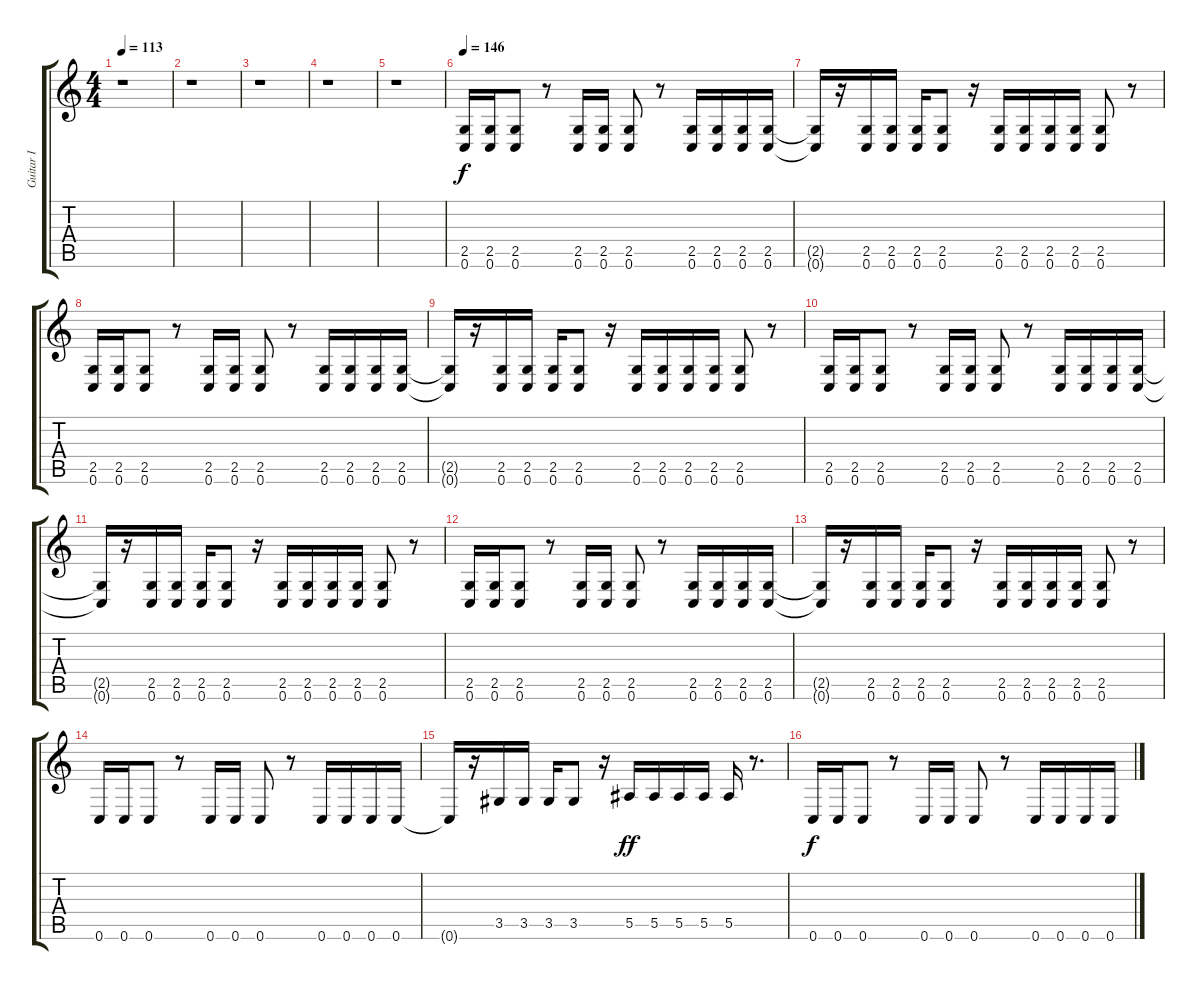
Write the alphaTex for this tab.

\track ("Guitar I" "Guitar I") {instrument distortionguitar}
\staff {score tabs}
\tuning (C4 G3 Eb3 Bb2 F2 C2) {hide}
\ts (4 4)
\tempo 113
\clef g2
\ks c
r.1{dy f} |
r.1 |
r.1 |
r.1 |
r.1 |
\tempo 146
(2.5 0.6).16 (2.5 0.6).16 (2.5 0.6).8 r.8 (2.5 0.6).16 (2.5 0.6).16 (2.5 0.6).8 r.8 (2.5 0.6).16 (2.5 0.6).16 (2.5 0.6).16 (2.5 0.6).16 |
(2.5{t} 0.6{t}).16 r.16 (2.5 0.6).16 (2.5 0.6).16 (2.5 0.6).16 (2.5 0.6).8 r.16 (2.5 0.6).16 (2.5 0.6).16 (2.5 0.6).16 (2.5 0.6).16 (2.5 0.6).8 r.8 |
(2.5 0.6).16 (2.5 0.6).16 (2.5 0.6).8 r.8 (2.5 0.6).16 (2.5 0.6).16 (2.5 0.6).8 r.8 (2.5 0.6).16 (2.5 0.6).16 (2.5 0.6).16 (2.5 0.6).16 |
(2.5{t} 0.6{t}).16 r.16 (2.5 0.6).16 (2.5 0.6).16 (2.5 0.6).16 (2.5 0.6).8 r.16 (2.5 0.6).16 (2.5 0.6).16 (2.5 0.6).16 (2.5 0.6).16 (2.5 0.6).8 r.8 |
(2.5 0.6).16 (2.5 0.6).16 (2.5 0.6).8 r.8 (2.5 0.6).16 (2.5 0.6).16 (2.5 0.6).8 r.8 (2.5 0.6).16 (2.5 0.6).16 (2.5 0.6).16 (2.5 0.6).16 |
(2.5{t} 0.6{t}).16 r.16 (2.5 0.6).16 (2.5 0.6).16 (2.5 0.6).16 (2.5 0.6).8 r.16 (2.5 0.6).16 (2.5 0.6).16 (2.5 0.6).16 (2.5 0.6).16 (2.5 0.6).8 r.8 |
(2.5 0.6).16 (2.5 0.6).16 (2.5 0.6).8 r.8 (2.5 0.6).16 (2.5 0.6).16 (2.5 0.6).8 r.8 (2.5 0.6).16 (2.5 0.6).16 (2.5 0.6).16 (2.5 0.6).16 |
(2.5{t} 0.6{t}).16 r.16 (2.5 0.6).16 (2.5 0.6).16 (2.5 0.6).16 (2.5 0.6).8 r.16 (2.5 0.6).16 (2.5 0.6).16 (2.5 0.6).16 (2.5 0.6).16 (2.5 0.6).8 r.8 |
0.6.16 0.6.16 0.6.8 r.8 0.6.16 0.6.16 0.6.8 r.8 0.6.16 0.6.16 0.6.16 0.6.16 |
0.6{t}.16 r.16 3.5.16 3.5.16 3.5.16 3.5.8 r.16 5.5.16{dy ff} 5.5.16 5.5.16 5.5.16 5.5.16 r.8{d} |
0.6.16{dy f} 0.6.16 0.6.8 r.8 0.6.16 0.6.16 0.6.8 r.8 0.6.16 0.6.16 0.6.16 0.6.16
